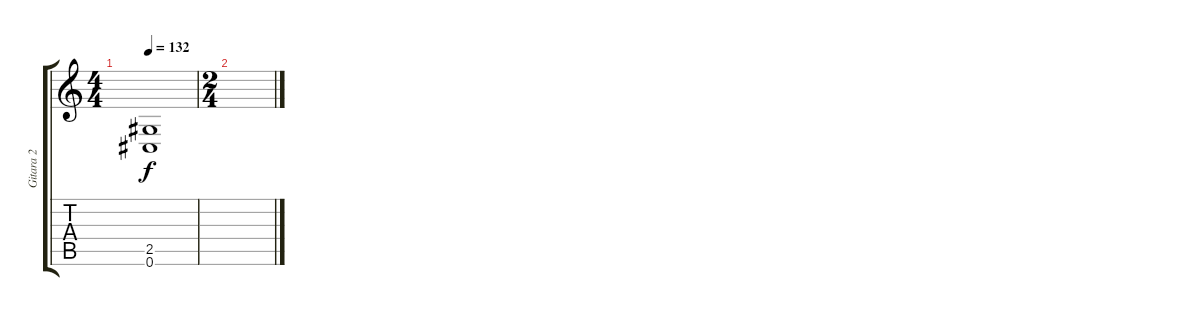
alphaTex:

\track ("Gitara 2" "Gitara 2") {instrument distortionguitar}
\staff {score tabs}
\tuning (Db4 Ab3 E3 B2 Gb2 Db2) {hide}
\ts (4 4)
\tempo 132
\clef g2
\ks c
(2.5{t} 0.6{t}).1{dy f} |
\ts (2 4)
